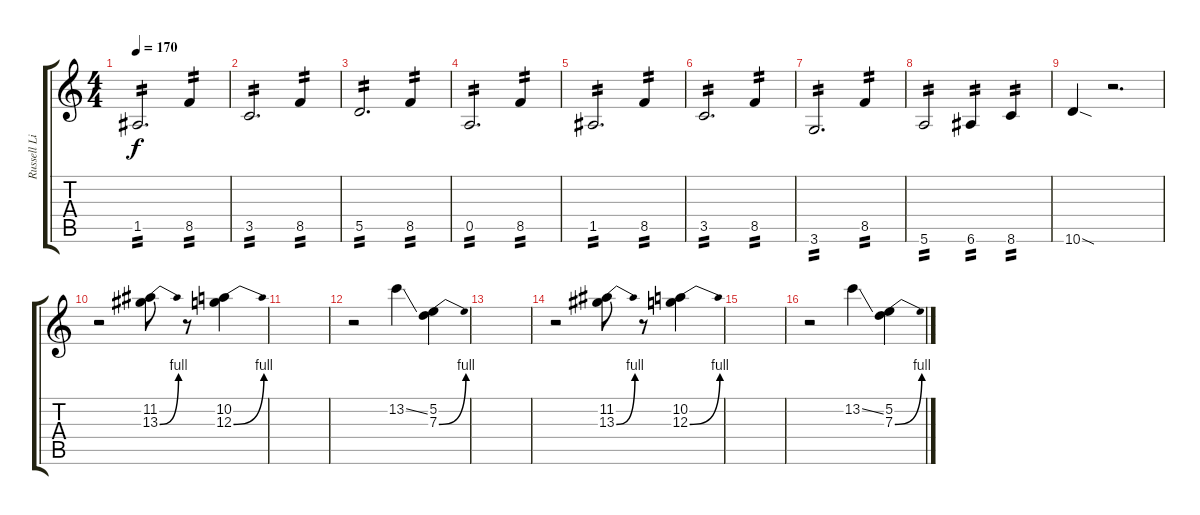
\track ("Russell Lissack" "Russell Li") {instrument overdrivenguitar}
\staff {score tabs}
\tuning (E4 B3 G3 D3 A2 E2) {hide}
\ts (4 4)
\tempo 170
\clef g2
\ks c
1.5.2{d tp 2 dy f} 8.5.4{tp 2} |
3.5.2{d tp 2} 8.5.4{tp 2} |
5.5.2{d tp 2} 8.5.4{tp 2} |
0.5.2{d tp 2} 8.5.4{tp 2} |
1.5.2{d tp 2} 8.5.4{tp 2} |
3.5.2{d tp 2} 8.5.4{tp 2} |
3.6.2{d tp 2} 8.5.4{tp 2} |
5.6.2{tp 2} 6.6.4{tp 2} 8.6.4{tp 2} |
10.6{sod}.4 r.2{d} |
r.2 (11.2 13.3{be (bend 0 0 60 4)}).8 r.8 (10.2 12.3{be (bend 0 0 60 4)}).4 |
|
r.2 13.2{ss}.4 (5.2 7.3{be (bend 0 0 60 4)}).4 |
|
r.2 (11.2 13.3{be (bend 0 0 60 4)}).8 r.8 (10.2 12.3{be (bend 0 0 60 4)}).4 |
|
r.2 13.2{ss}.4 (5.2 7.3{be (bend 0 0 60 4)}).4
